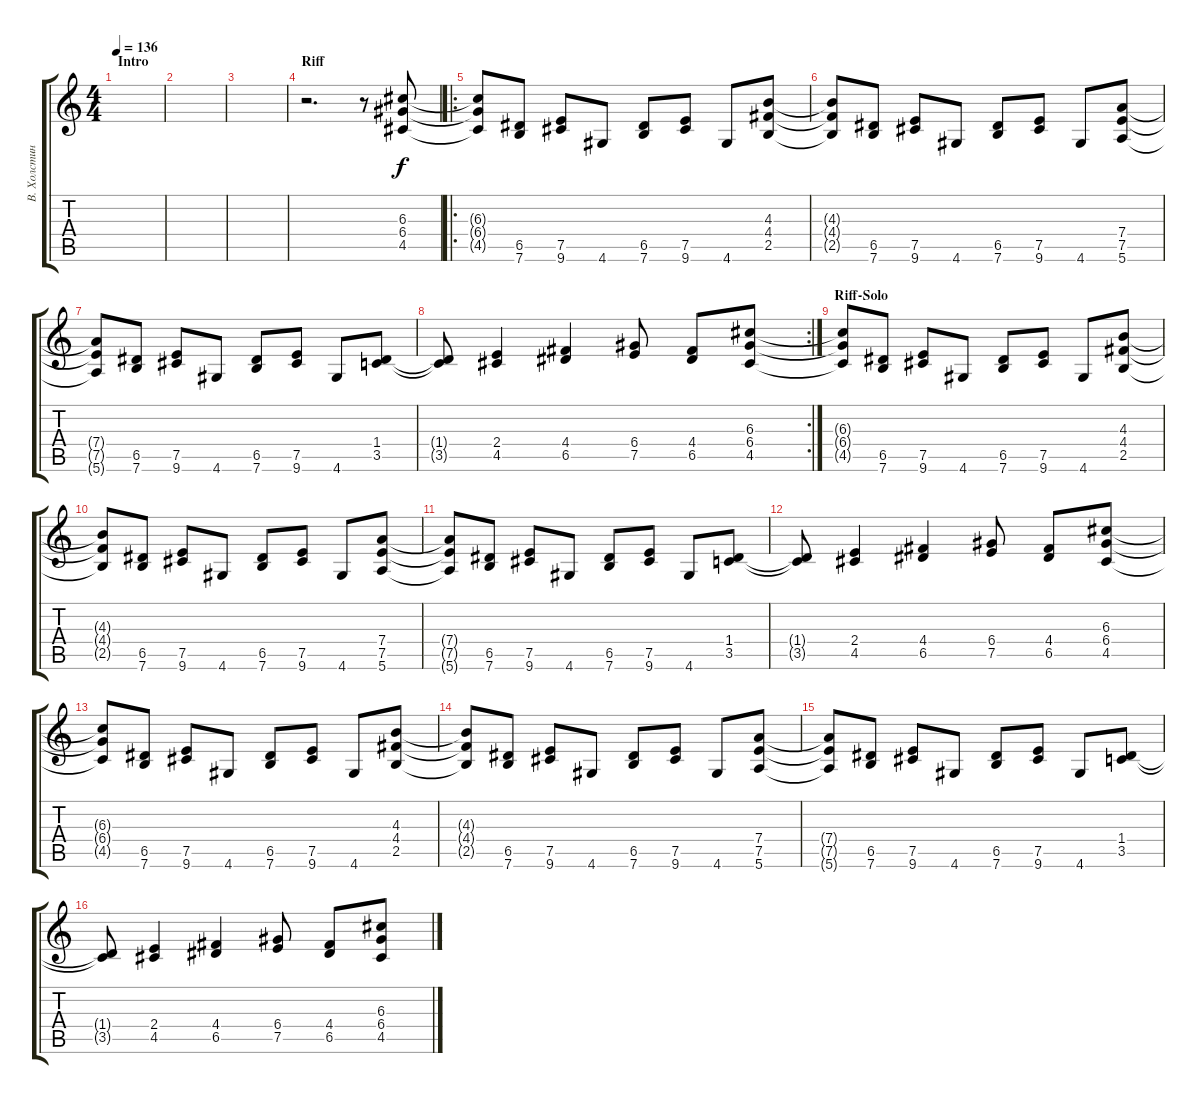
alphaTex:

\track ("В. Холстинин" "В. Холстин") {instrument distortionguitar}
\staff {score tabs}
\tuning (E4 B3 G3 D3 A2 E2) {hide}
\ts (4 4)
\section ("" "Intro")
\tempo 136
\clef g2
\ks c
|
|
|
\section ("" "Riff")
r.2{d} r.8 (6.3 6.4 4.5).8 |
\ro
(6.3{t} 6.4{t} 4.5{t}).8 (6.5 7.6).8 (7.5 9.6).8 4.6.8 (6.5 7.6).8 (7.5 9.6).8 4.6.8 (4.3 4.4 2.5).8 |
(4.3{t} 4.4{t} 2.5{t}).8 (6.5 7.6).8 (7.5 9.6).8 4.6.8 (6.5 7.6).8 (7.5 9.6).8 4.6.8 (7.4 7.5 5.6).8 |
(7.4{t} 7.5{t} 5.6{t}).8 (6.5 7.6).8 (7.5 9.6).8 4.6.8 (6.5 7.6).8 (7.5 9.6).8 4.6.8 (1.4 3.5).8 |
\rc 2
(1.4{t} 3.5{t}).8 (2.4 4.5).4 (4.4 6.5).4 (6.4 7.5).8 (4.4 6.5).8 (6.3 6.4 4.5).8 |
\section ("" "Riff-Solo")
(6.3{t} 6.4{t} 4.5{t}).8 (6.5 7.6).8 (7.5 9.6).8 4.6.8 (6.5 7.6).8 (7.5 9.6).8 4.6.8 (4.3 4.4 2.5).8 |
(4.3{t} 4.4{t} 2.5{t}).8 (6.5 7.6).8 (7.5 9.6).8 4.6.8 (6.5 7.6).8 (7.5 9.6).8 4.6.8 (7.4 7.5 5.6).8 |
(7.4{t} 7.5{t} 5.6{t}).8 (6.5 7.6).8 (7.5 9.6).8 4.6.8 (6.5 7.6).8 (7.5 9.6).8 4.6.8 (1.4 3.5).8 |
(1.4{t} 3.5{t}).8 (2.4 4.5).4 (4.4 6.5).4 (6.4 7.5).8 (4.4 6.5).8 (6.3 6.4 4.5).8 |
(6.3{t} 6.4{t} 4.5{t}).8 (6.5 7.6).8 (7.5 9.6).8 4.6.8 (6.5 7.6).8 (7.5 9.6).8 4.6.8 (4.3 4.4 2.5).8 |
(4.3{t} 4.4{t} 2.5{t}).8 (6.5 7.6).8 (7.5 9.6).8 4.6.8 (6.5 7.6).8 (7.5 9.6).8 4.6.8 (7.4 7.5 5.6).8 |
(7.4{t} 7.5{t} 5.6{t}).8 (6.5 7.6).8 (7.5 9.6).8 4.6.8 (6.5 7.6).8 (7.5 9.6).8 4.6.8 (1.4 3.5).8 |
(1.4{t} 3.5{t}).8 (2.4 4.5).4 (4.4 6.5).4 (6.4 7.5).8 (4.4 6.5).8 (6.3 6.4 4.5).8
